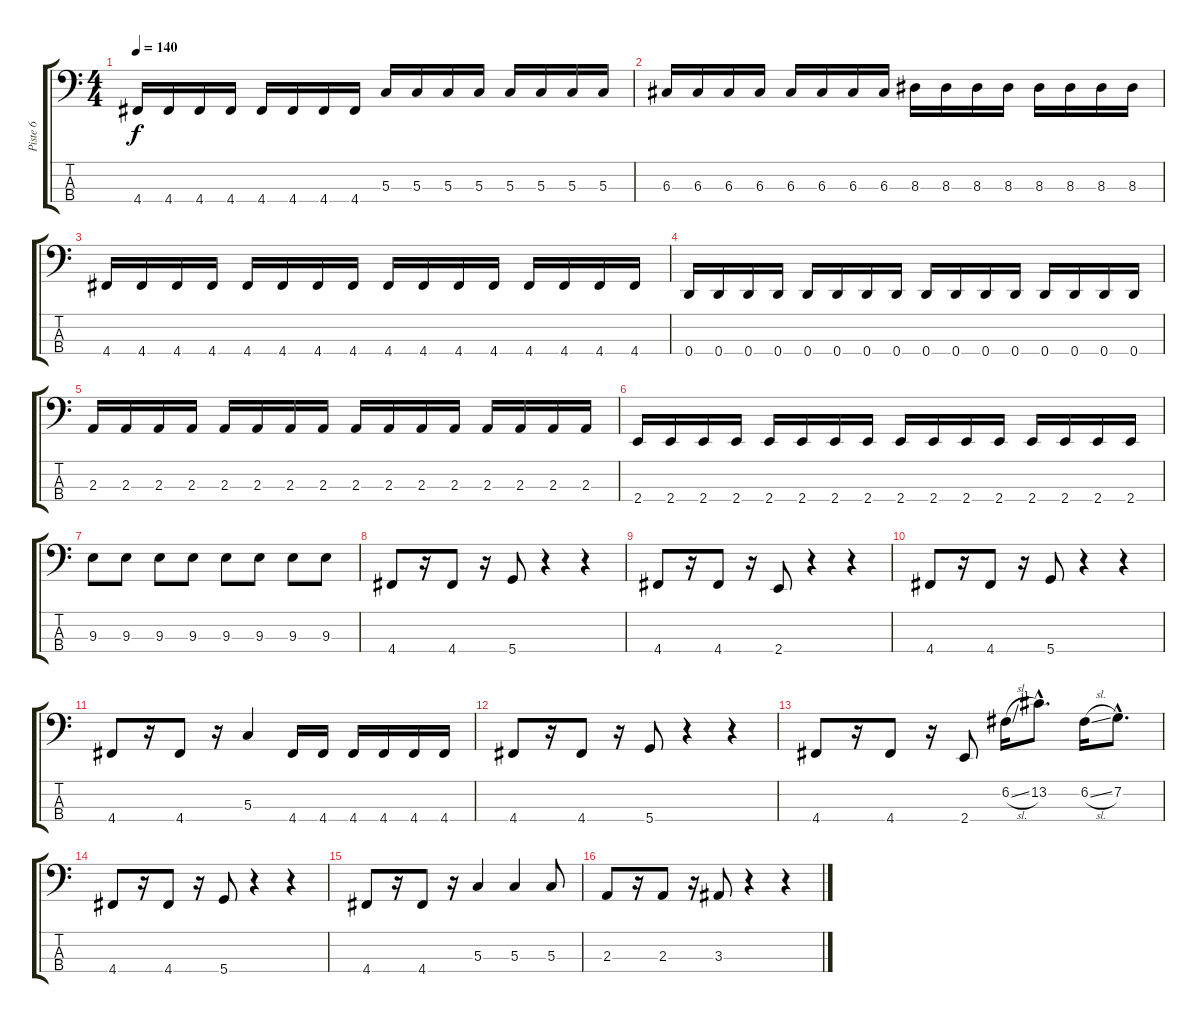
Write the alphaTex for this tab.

\track ("Piste 6" "Piste 6") {instrument electricbassfinger}
\staff {score tabs}
\tuning (F2 C2 G1 D1) {hide}
\ts (4 4)
\tempo 140
\clef f4
\ks c
4.4.16{dy f} 4.4.16 4.4.16 4.4.16 4.4.16 4.4.16 4.4.16 4.4.16 5.3.16 5.3.16 5.3.16 5.3.16 5.3.16 5.3.16 5.3.16 5.3.16 |
6.3.16 6.3.16 6.3.16 6.3.16 6.3.16 6.3.16 6.3.16 6.3.16 8.3.16 8.3.16 8.3.16 8.3.16 8.3.16 8.3.16 8.3.16 8.3.16 |
4.4.16 4.4.16 4.4.16 4.4.16 4.4.16 4.4.16 4.4.16 4.4.16 4.4.16 4.4.16 4.4.16 4.4.16 4.4.16 4.4.16 4.4.16 4.4.16 |
0.4.16 0.4.16 0.4.16 0.4.16 0.4.16 0.4.16 0.4.16 0.4.16 0.4.16 0.4.16 0.4.16 0.4.16 0.4.16 0.4.16 0.4.16 0.4.16 |
2.3.16 2.3.16 2.3.16 2.3.16 2.3.16 2.3.16 2.3.16 2.3.16 2.3.16 2.3.16 2.3.16 2.3.16 2.3.16 2.3.16 2.3.16 2.3.16 |
2.4.16 2.4.16 2.4.16 2.4.16 2.4.16 2.4.16 2.4.16 2.4.16 2.4.16 2.4.16 2.4.16 2.4.16 2.4.16 2.4.16 2.4.16 2.4.16 |
9.3.8 9.3.8 9.3.8 9.3.8 9.3.8 9.3.8 9.3.8 9.3.8 |
4.4.8 r.16 4.4.8 r.16 5.4.8 r.4 r.4 |
4.4.8 r.16 4.4.8 r.16 2.4.8 r.4 r.4 |
4.4.8 r.16 4.4.8 r.16 5.4.8 r.4 r.4 |
4.4.8 r.16 4.4.8 r.16 5.3.4 4.4.16 4.4.16 4.4.16 4.4.16 4.4.16 4.4.16 |
4.4.8 r.16 4.4.8 r.16 5.4.8 r.4 r.4 |
4.4.8 r.16 4.4.8 r.16 2.4.8 6.2{sl}.16 13.2{hac}.8{d} 6.2{sl}.16 7.2{hac}.8{d} |
4.4.8 r.16 4.4.8 r.16 5.4.8 r.4 r.4 |
4.4.8 r.16 4.4.8 r.16 5.3.4 5.3.4 5.3.8 |
2.3.8 r.16 2.3.8 r.16 3.3.8 r.4 r.4
